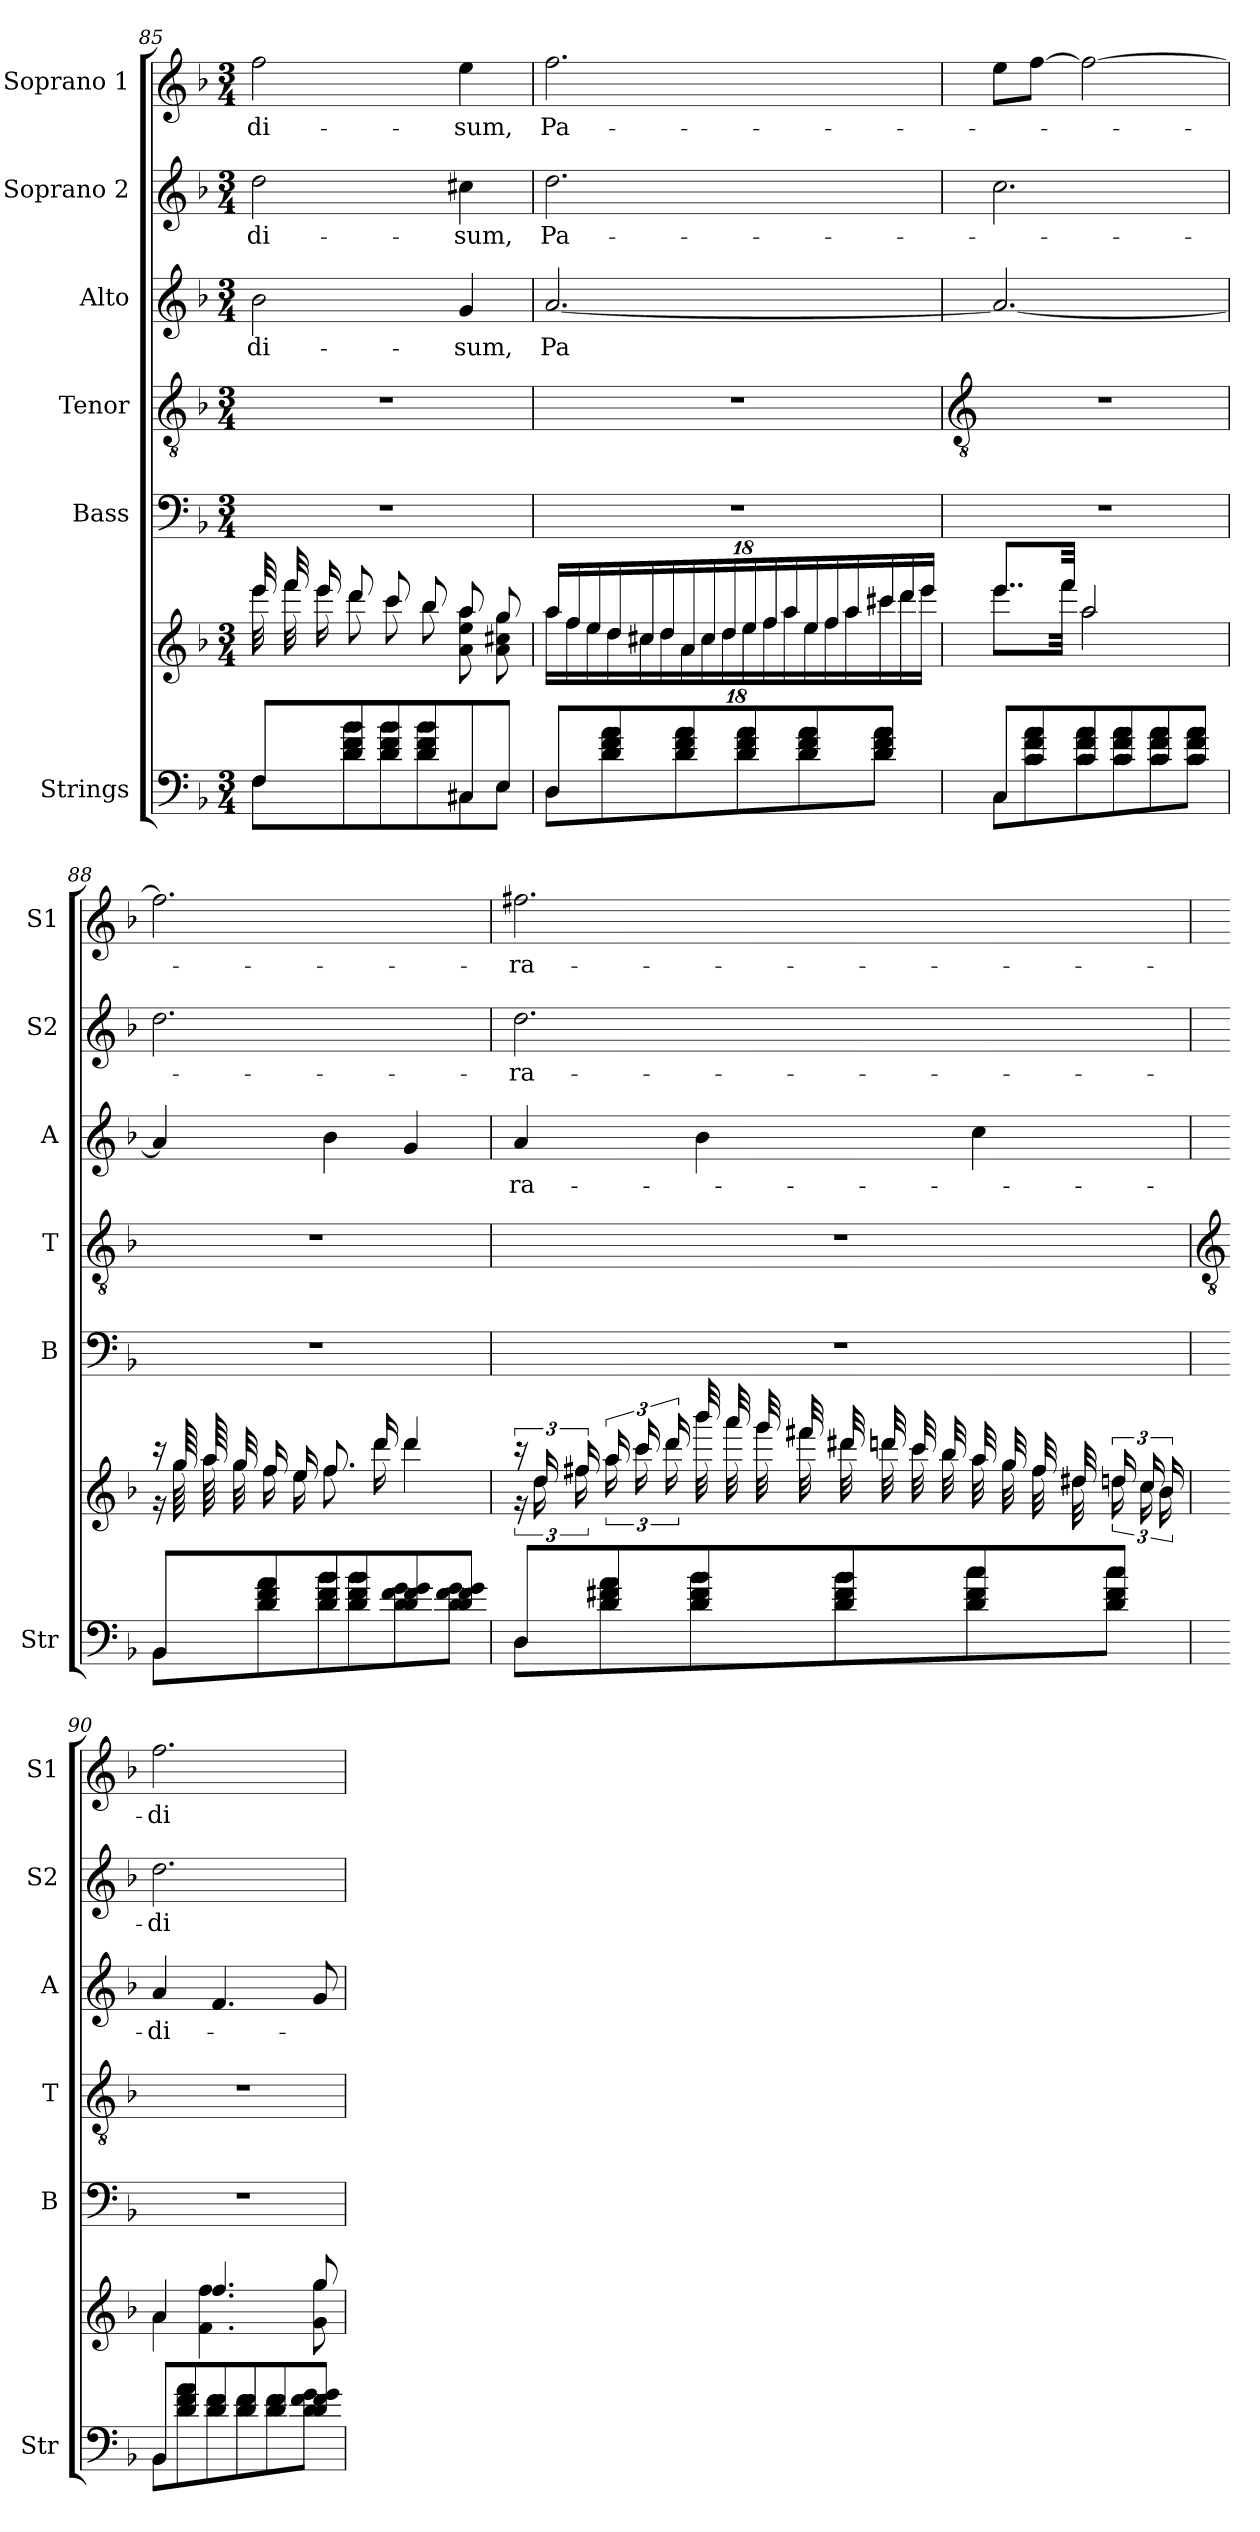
**kern	**kern	**kern	**kern	**kern	**text	**kern	**text	**kern	**text
*part6	*part6	*part5	*part4	*part3	*part3	*part2	*part2	*part1	*part1
*staff7	*staff6	*staff5	*staff4	*staff3	*staff3	*staff2	*staff2	*staff1	*staff1
*I"Strings	*	*I"Bass	*I"Tenor	*I"Alto	*	*I"Soprano 2	*	*I"Soprano 1	*
*I'Str	*	*I'B	*I'T	*I'A	*	*I'S2	*	*I'S1	*
*clefF4	*clefG2	*clefF4	*clefGv2	*clefG2	*	*clefG2	*	*clefG2	*
*k[b-]	*k[b-]	*k[b-]	*k[b-]	*k[b-]	*	*k[b-]	*	*k[b-]	*
*F:	*F:	*F:	*F:	*F:	*	*F:	*	*F:	*
*M3/4	*M3/4	*M3/4	*M3/4	*M3/4	*	*M3/4	*	*M3/4	*
=85	=85	=85	=85	=85	=85	=85	=85	=85	=85
*^	*^	*	*	*	*	*	*	*	*
!	!	!	!	!LO:N:vis=1	!LO:N:vis=1	!	!LO:LY:b	!	!LO:LY:b	!	!LO:LY:b
8F/L	8F\L	32eee/LLL	32eee\LLL	2.r	2.r	2b-	-di-	2dd	-di-	2ff	-di-
.	.	32fff/	32fff\	.	.	.	.	.	.	.	.
.	.	16eee/	16eee\	.	.	.	.	.	.	.	.
8d/ 8f/ 8b-/	8d\ 8f\ 8b-\	8ddd/	8ddd\	.	.	.	.	.	.	.	.
8d/ 8f/ 8b-/	8d\ 8f\ 8b-\	8ccc/	8ccc\	.	.	.	.	.	.	.	.
8d/ 8f/ 8b-/	8d\ 8f\ 8b-\	8bb-/	8bb-\	.	.	.	.	.	.	.	.
!	!	!	!	!	!	!	!LO:LY:b	!	!LO:LY:b	!	!LO:LY:b
8C#X/	8C#X\	8aa/	8a\ 8ee\ 8aa\	.	.	4g	-sum,	4cc#X	-sum,	4ee	-sum,
8E/J	8E\J	8gg/J	8a\ 8cc#X\ 8gg\J	.	.	.	.	.	.	.	.
=86	=86	=86	=86	=86	=86	=86	=86	=86	=86	=86	=86
!	!	!	!	!LO:N:vis=1	!LO:N:vis=1	!	!LO:LY:b	!	!LO:LY:b	!	!LO:LY:b
8D/L	8D\L	24aa/LL	24aa\LL	2.r	2.r	[2.a	Pa	2.dd	Pa-	2.ff	Pa-
.	.	24ff/	24ff\	.	.	.	.	.	.	.	.
.	.	24ee/	24ee\	.	.	.	.	.	.	.	.
8d/ 8f/ 8a/	8d\ 8f\ 8a\	24dd/	24dd\	.	.	.	.	.	.	.	.
.	.	24cc#X/	24cc#X\	.	.	.	.	.	.	.	.
.	.	24dd/	24dd\	.	.	.	.	.	.	.	.
8d/ 8f/ 8a/	8d\ 8f\ 8a\	24a/	24a\	.	.	.	.	.	.	.	.
.	.	24cc#/	24cc#\	.	.	.	.	.	.	.	.
.	.	24dd/	24dd\	.	.	.	.	.	.	.	.
8d/ 8f/ 8a/	8d\ 8f\ 8a\	24ee/	24ee\	.	.	.	.	.	.	.	.
.	.	24ff/	24ff\	.	.	.	.	.	.	.	.
.	.	24aa/	24aa\	.	.	.	.	.	.	.	.
8d/ 8f/ 8a/	8d\ 8f\ 8a\	24ee/	24ee\	.	.	.	.	.	.	.	.
.	.	24ff/	24ff\	.	.	.	.	.	.	.	.
.	.	24aa/	24aa\	.	.	.	.	.	.	.	.
8d/ 8f/ 8a/J	8d\ 8f\ 8a\J	24ccc#X/	24ccc#X\	.	.	.	.	.	.	.	.
.	.	24ddd/	24ddd\	.	.	.	.	.	.	.	.
.	.	24eee/JJ	24eee\JJ	.	.	.	.	.	.	.	.
!!LO:LB:g=z
=87	=87	=87	=87	=87	=87	=87	=87	=87	=87	=87	=87
*	*	*	*	*	*clefGv2	*	*	*	*	*	*
!	!	!	!	!LO:N:vis=1	!LO:N:vis=1	!	!	!	!	!	!
8C/L	8C\L	8..eee/L	8..eee\L	2.r	2.r	2.a_	.	2.cc	.	8eeL	.
8c/ 8f/ 8a/	8c\ 8f\ 8a\	.	.	.	.	.	.	.	.	[8ffJ	.
.	.	32fff/J	32fff\J	.	.	.	.	.	.	.	.
8c/ 8f/ 8a/	8c\ 8f\ 8a\	2aa/	2aa\	.	.	.	.	.	.	2ff_	.
8c/ 8f/ 8a/	8c\ 8f\ 8a\	.	.	.	.	.	.	.	.	.	.
8c/ 8f/ 8a/	8c\ 8f\ 8a\	.	.	.	.	.	.	.	.	.	.
8c/ 8f/ 8a/J	8c\ 8f\ 8a\J	.	.	.	.	.	.	.	.	.	.
=88	=88	=88	=88	=88	=88	=88	=88	=88	=88	=88	=88
!	!	!	!	!LO:N:vis=1	!LO:N:vis=1	!	!	!	!	!	!
8BB-/L	8BB-\L	16r	16r	2.r	2.r	4a]	.	2.dd	.	2.ff]	.
.	.	64gg/LLLL	64gg\LLLL	.	.	.	.	.	.	.	.
.	.	64aa/	64aa\	.	.	.	.	.	.	.	.
.	.	32gg/	32gg\	.	.	.	.	.	.	.	.
8d/ 8f/ 8a/	8d\ 8f\ 8a\	16ff/	16ff\	.	.	.	.	.	.	.	.
.	.	16ee/	16ee\	.	.	.	.	.	.	.	.
8d/ 8f/ 8b-/	8d\ 8f\ 8b-\	8.ff/	8.ff\	.	.	4b-	.	.	.	.	.
8d/ 8f/ 8b-/	8d\ 8f\ 8b-\	.	.	.	.	.	.	.	.	.	.
.	.	16ddd/J	16ddd\J	.	.	.	.	.	.	.	.
8d/ 8f/ 8g/	8d\ 8f\ 8g\	4ddd/	4ddd\	.	.	4g	.	.	.	.	.
8d/ 8f/ 8g/J	8d\ 8f\ 8g\J	.	.	.	.	.	.	.	.	.	.
=89	=89	=89	=89	=89	=89	=89	=89	=89	=89	=89	=89
!	!	!	!	!LO:N:vis=1	!LO:N:vis=1	!	!LO:LY:b	!	!LO:LY:b	!	!LO:LY:b
8D/L	8D\L	24r	24r	2.r	2.r	4a	ra-	2.dd	-ra-	2.ff#X	-ra-
.	.	24dd/LL	24dd\LL	.	.	.	.	.	.	.	.
.	.	24ff#X/	24ff#X\	.	.	.	.	.	.	.	.
8d/ 8f#X/ 8a/	8d\ 8f#X\ 8a\	24aa/	24aa\	.	.	.	.	.	.	.	.
.	.	24ccc/	24ccc\	.	.	.	.	.	.	.	.
.	.	24ddd/	24ddd\	.	.	.	.	.	.	.	.
8d/ 8f#/ 8b-/	8d\ 8f#\ 8b-\	32bbb-/L	32bbb-\L	.	.	4b-	.	.	.	.	.
.	.	32aaa/	32aaa\	.	.	.	.	.	.	.	.
.	.	32ggg/	32ggg\	.	.	.	.	.	.	.	.
.	.	32fff#X/	32fff#X\	.	.	.	.	.	.	.	.
8d/ 8f#/ 8b-/	8d\ 8f#\ 8b-\	32ddd#X/	32ddd#X\	.	.	.	.	.	.	.	.
.	.	32dddn/	32dddn\	.	.	.	.	.	.	.	.
.	.	32ccc/	32ccc\	.	.	.	.	.	.	.	.
.	.	32bb-/	32bb-\	.	.	.	.	.	.	.	.
8d/ 8f#/ 8cc/	8d\ 8f#\ 8cc\	32aa/	32aa\	.	.	4cc	.	.	.	.	.
.	.	32gg/	32gg\	.	.	.	.	.	.	.	.
.	.	32ff#/	32ff#\	.	.	.	.	.	.	.	.
.	.	32dd#X/	32dd#X\	.	.	.	.	.	.	.	.
8d/ 8f#/ 8cc/J	8d\ 8f#\ 8cc\J	24ddn/	24ddn\	.	.	.	.	.	.	.	.
.	.	24cc/	24cc\	.	.	.	.	.	.	.	.
.	.	24b-/JJ	24b-\JJ	.	.	.	.	.	.	.	.
!!LO:LB:g=z
=90	=90	=90	=90	=90	=90	=90	=90	=90	=90	=90	=90
*	*	*	*	*	*clefGv2	*	*	*	*	*	*
!	!	!	!	!LO:N:vis=1	!LO:N:vis=1	!	!LO:LY:b	!	!LO:LY:b	!	!LO:LY:b
8BB-/L	8BB-\L	4a/	4a\	2.r	2.r	4a	-di-	2.dd	-di-	2.ff	-di-
8d/ 8f/ 8a/	8d\ 8f\ 8a\	.	.	.	.	.	.	.	.	.	.
8d/ 8f/	8d\ 8f\	4.ff/	4.f\ 4.ff\	.	.	4.f	.	.	.	.	.
8d/ 8f/	8d\ 8f\	.	.	.	.	.	.	.	.	.	.
8d/ 8f/	8d\ 8f\	.	.	.	.	.	.	.	.	.	.
8d/ 8f/ 8g/J	8d\ 8f\ 8g\J	8gg/	8g\ 8gg\	.	.	8g	.	.	.	.	.
*v	*v	*	*	*	*	*	*	*	*	*	*
*	*v	*v	*	*	*	*	*	*	*	*
=	=	=	=	=	=	=	=	=	=
*-	*-	*-	*-	*-	*-	*-	*-	*-	*-
